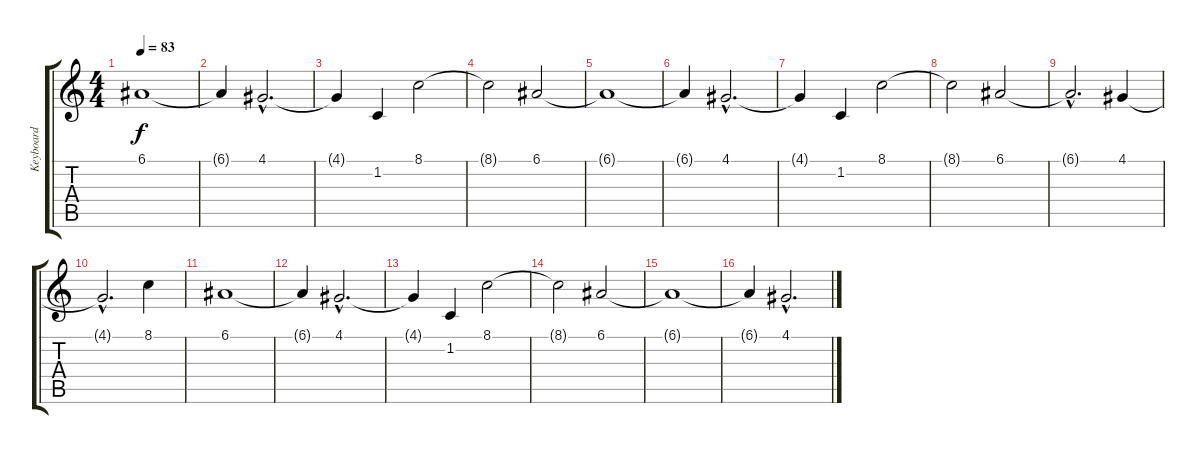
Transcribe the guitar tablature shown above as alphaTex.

\track ("Keyboard" "Keyboard") {instrument lead6voice}
\staff {score tabs}
\tuning (E4 B3 G3 D3 A2 D2) {hide}
\ts (4 4)
\tempo 83
\clef g2
\ks c
6.1.1{dy f} |
6.1{t}.4 4.1{hac}.2{d} |
4.1{t}.4 1.2.4 8.1.2 |
8.1{t}.2 6.1.2 |
6.1{t}.1 |
6.1{t}.4 4.1{hac}.2{d} |
4.1{t}.4 1.2.4 8.1.2 |
8.1{t}.2 6.1.2 |
6.1{hac t}.2{d} 4.1.4 |
4.1{hac t}.2{d} 8.1.4 |
6.1.1 |
6.1{t}.4 4.1{hac}.2{d} |
4.1{t}.4 1.2.4 8.1.2 |
8.1{t}.2 6.1.2 |
6.1{t}.1 |
6.1{t}.4 4.1{hac}.2{d}
